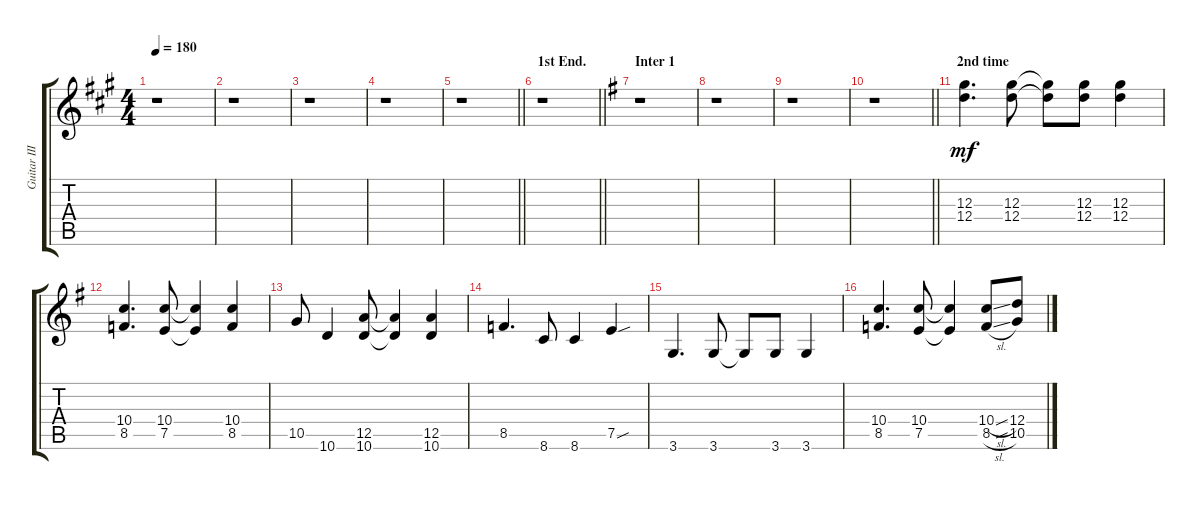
\track ("Guitar III" "Guitar III") {instrument overdrivenguitar}
\staff {score tabs}
\tuning (E4 B3 G3 D3 A2 E2) {hide}
\ts (4 4)
\tempo 180
\clef g2
\ks a
r.1{dy mf} |
r.1 |
r.1 |
r.1 |
\barLineRight lightlight
r.1 |
\section ("" "1st End.")
\barLineRight lightlight
r.1 |
\section ("" "Inter 1")
\ks g
r.1 |
r.1 |
r.1 |
\barLineRight lightlight
r.1 |
\section ("" "2nd time")
(12.3 12.4).4{d} (12.3 12.4).8 (12.3{t} 12.4{t}).8 (12.3 12.4).8 (12.3 12.4).4 |
(10.4 8.5).4{d} (10.4 7.5).8 (10.4{t} 7.5{t}).4 (10.4 8.5).4 |
10.5.8 10.6.4 (12.5 10.6).8 (12.5{t} 10.6{t}).4 (12.5 10.6).4 |
8.5.4{d} 8.6.8 8.6.4 7.5{sou}.4 |
3.6.4{d} 3.6.8 3.6{t}.8 3.6.8 3.6.4 |
(10.4 8.5).4{d} (10.4 7.5).8 (10.4{t} 7.5{t}).4 (10.4{sl} 8.5{sl}).8 (12.4 10.5).8
